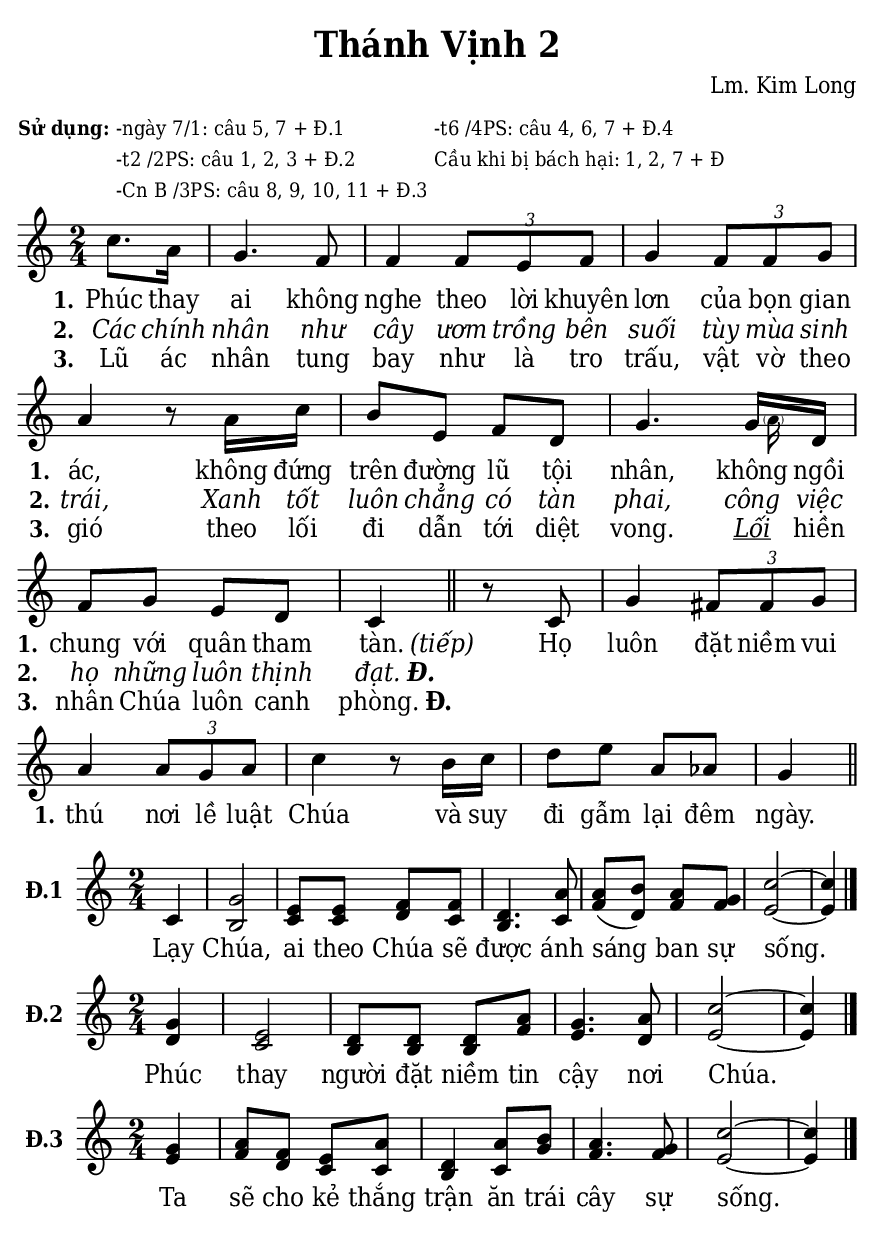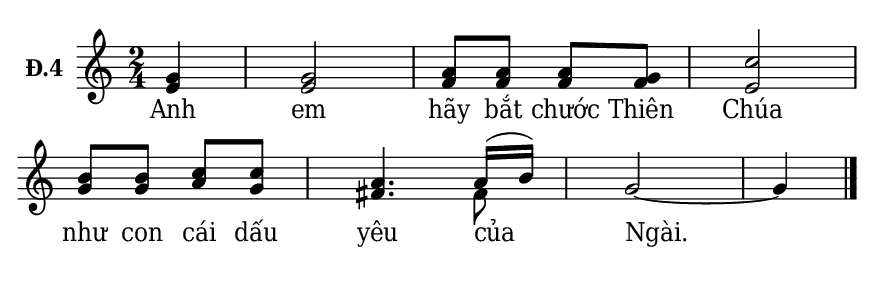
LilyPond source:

% Cài đặt chung
\version "2.22.1"
\include "english.ly"

\header {
  title = "Thánh Vịnh 2"
  composer = "Lm. Kim Long"
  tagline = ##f
}

% mã nguồn cho những chức năng chưa hỗ trợ trong phiên bản lilypond hiện tại
% cung cấp bởi cộng đồng lilypond khi gửi email đến lilypond-user@gnu.org
% in số phiên khúc trên mỗi dòng
#(define (add-grob-definition grob-name grob-entry)
     (set! all-grob-descriptions
           (cons ((@@ (lily) completize-grob-entry)
                  (cons grob-name grob-entry))
                 all-grob-descriptions)))

#(add-grob-definition
    'StanzaNumberSpanner
    `((direction . ,LEFT)
      (font-series . bold)
      (padding . 1.0)
      (side-axis . ,X)
      (stencil . ,ly:text-interface::print)
      (X-offset . ,ly:side-position-interface::x-aligned-side)
      (Y-extent . ,grob::always-Y-extent-from-stencil)
      (meta . ((class . Spanner)
               (interfaces . (font-interface
                              side-position-interface
                              stanza-number-interface
                              text-interface))))))

\layout {
    \context {
      \Global
      \grobdescriptions #all-grob-descriptions
    }
    \context {
      \Score
      \remove Stanza_number_align_engraver
      \consists
        #(lambda (context)
           (let ((texts '())
                 (syllables '()))
             (make-engraver
              (acknowledgers
               ((stanza-number-interface engraver grob source-engraver)
                  (set! texts (cons grob texts)))
               ((lyric-syllable-interface engraver grob source-engraver)
                  (set! syllables (cons grob syllables))))
              ((stop-translation-timestep engraver)
                 (for-each
                  (lambda (text)
                    (for-each
                     (lambda (syllable)
                       (ly:pointer-group-interface::add-grob
                        text
                        'side-support-elements
                        syllable))
                     syllables))
                  texts)
                 (set! syllables '())))))
    }
    \context {
      \Lyrics
      \remove Stanza_number_engraver
      \consists
        #(lambda (context)
           (let ((text #f)
                 (last-stanza #f))
             (make-engraver
              ((process-music engraver)
                 (let ((stanza (ly:context-property context 'stanza #f)))
                   (if (and stanza (not (equal? stanza last-stanza)))
                       (let ((column (ly:context-property context
'currentCommandColumn)))
                         (set! last-stanza stanza)
                         (if text
                             (ly:spanner-set-bound! text RIGHT column))
                         (set! text (ly:engraver-make-grob engraver
'StanzaNumberSpanner '()))
                         (ly:grob-set-property! text 'text stanza)
                         (ly:spanner-set-bound! text LEFT column)))))
              ((finalize engraver)
                 (if text
                     (let ((column (ly:context-property context
'currentCommandColumn)))
                       (ly:spanner-set-bound! text RIGHT column)))))))
      \override StanzaNumberSpanner.horizon-padding = 10000
    }
}

stanzaReminderOff =
  \temporary \override StanzaNumberSpanner.after-line-breaking =
     #(lambda (grob)
        ;; Can be replaced with (not (first-broken-spanner? grob)) in 2.23.
        (if (let ((siblings (ly:spanner-broken-into (ly:grob-original grob))))
              (and (pair? siblings)
                   (not (eq? grob (car siblings)))))
            (ly:grob-suicide! grob)))

stanzaReminderOn = \undo \stanzaReminderOff
% kết thúc mã nguồn

% Nhạc
nhacPhanMot = \relative c'' {
  \key c \major
  \time 2/4
  \partial 4 c8. a16 |
  g4. f8 |
  f4 \tuplet 3/2 { f8 e f } |
  g4 \tuplet 3/2 { f8 f g } |
  a4 r8 a16 c |
  b8 e, f d |
  g4.
  <<
    {
      \voiceOne
      g16
    }
    \new Voice = "splitpart" {
      \voiceTwo
      \once \override NoteColumn.force-hshift = #2.5
      \tweak font-size #-2
      \parenthesize
      a16
    }
  >>
  \oneVoice
  \once \stemUp d, |
  f8 g e d |
  c4 \bar "||"
  
  \partial 4 r8 c |
  g'4 \tuplet 3/2 { fs8 fs g } | \break
  a4 \tuplet 3/2 { a8 g a } |
  c4 r8 b16 c |
  d8 e a, af |
  g4 \bar "||"
}

nhacPhanHai = \relative c' {
  \key c \major
  \time 2/4
  \partial 4 c4 |
  <<
    {
      g'2 |
      e8 e f f |
      d4. a'8 |
      a (b) a g |
      c2 ~ |
      c4 \bar "|."
    }
    {
      b,2 |
      c8 c d c |
      b4. c8 |
      f (d) f f |
      e2 ~ |
      e4
    }
  >>
}

nhacPhanBa = \relative c'' {
  \key c \major
  \time 2/4
  \partial 4
  <<
    {
      g4 |
      e2 |
      d8 d d a' |
      g4. a8 |
      c2 ~ |
      c4 \bar "|."
    }
    {
      d,4 |
      c2 |
      b8 b b f' |
      e4. d8 |
      e2 ~ |
      e4
    }
  >>
}

nhacPhanBon = \relative c'' {
  \key c \major
  \time 2/4
  \partial 4
  <<
    {
      g4 |
      a8 f e a |
      d,4 a'8 b |
      a4. g8 |
      c2 ~ |
      c4 \bar "|."
    }
    {
      e,4 |
      f8 d c c |
      b4 c8 g' |
      f4. f8 |
      e2 ~ |
      e4
    }
  >>
}

nhacPhanNam = \relative c'' {
  \key c \major
  \time 2/4
  \partial 4
  <<
    {
      g4 |
      g2 |
      a8 a a g |
      c2 |
      b8 b c c |
      a4.
    }
    {
      e4 |
      e2 |
      f8 f f f |
      e2 |
      g8 g a g |
      fs4.
    }
  >>
  <<
    {
      \voiceOne
      a16 (b)
    }
    \new Voice = "splitpart" {
      \voiceTwo
      fs8
    }
  >>
  \oneVoice
  g2 ~ |
  g4 \bar "|."
}

% Lời
loiPhanMot = \lyricmode {
  <<
    {
      \set stanza = "1."
      Phúc thay ai không nghe theo lời khuyên lơn của bọn gian ác,
      không đứng trên đường lũ tội nhân,
      không ngồi chung với quân tham
	    \tweak extra-offset #'(4 . 0)
      \markup { "tàn." \italic "(tiếp)" }
      Họ luôn đặt niềm vui thú nơi lề luật Chúa
      và suy đi gẫm lại đêm ngày.
    }
    \new Lyrics {
	    \set associatedVoice = "beSop"
	    \set stanza = "2."
      \override Lyrics.LyricText.font-shape = #'italic
	    Các chính nhân như cây ươm trồng bên suối
	    tùy mùa sinh trái,
	    Xanh tốt luôn chẳng có tàn phai,
	    công việc họ những luôn thịnh
	    \tweak extra-offset #'(2 . 0)
      \markup { "đạt." \bold "Đ." }
    }
    \new Lyrics {
	    \set associatedVoice = "beSop"
	    \set stanza = "3."
	    Lũ ác nhân tung bay như là tro trấu,
	    vật vờ theo gió theo lối đi dẫn tới diệt vong.
	    \markup { \italic \underline "Lối" }
	    hiền nhân Chúa luôn canh
	    \tweak extra-offset #'(2 . 0)
      \markup { "phòng." \bold "Đ." }
    }
  >>
}

loiPhanHai = \lyricmode {
  Lạy Chúa, ai theo Chúa sẽ được ánh sáng ban sự sống.
}

loiPhanBa = \lyricmode {
  Phúc thay người đặt niềm tin cậy nơi Chúa.
}

loiPhanBon = \lyricmode {
  Ta sẽ cho kẻ thắng trận ăn trái cây sự sống.
}

loiPhanNam = \lyricmode {
  Anh em hãy bắt chước Thiên Chúa như con cái dấu yêu của Ngài.
}

% Dàn trang
\paper {
  #(set-paper-size "a5")
  top-margin = 3\mm
  bottom-margin = 3\mm
  left-margin = 3\mm
  right-margin = 3\mm
  indent = #0
  #(define fonts
	 (make-pango-font-tree "Deja Vu Serif Condensed"
	 		       "Deja Vu Serif Condensed"
			       "Deja Vu Serif Condensed"
			       (/ 20 20)))
  print-page-number = ##f
}

\markup {
  \vspace #1
  %\fill-line {
    \column {
      \left-align {
        \line { \bold \small "Sử dụng:" }
      }
    }
    \column {
      \left-align {
        \line { \small "-ngày 7/1: câu 5, 7 + Đ.1" }
        \line { \small "-t2 /2PS: câu 1, 2, 3 + Đ.2" }
        \line { \small "-Cn B /3PS: câu 8, 9, 10, 11 + Đ.3" }
      }
    }
    \column {
      \left-align {
        \line { \small "-t6 /4PS: câu 4, 6, 7 + Đ.4" }
        \line { \small "Cầu khi bị bách hại: 1, 2, 7 + Đ" }
      }
    }
  %}
}

\score {
  <<
    \new Staff <<
        \clef treble
        \new Voice = beSop {
          \nhacPhanMot
        }
      \new Lyrics \lyricsto beSop \loiPhanMot
    >>
  >>
  \layout {
    \override Lyrics.LyricSpace.minimum-distance = #0.5
    \override Score.BarNumber.break-visibility = ##(#f #f #f)
    \override Score.SpacingSpanner.uniform-stretching = ##t
    ragged-last = ##f
  }
}

\score {
  <<
    \new Staff \with {
      instrumentName = \markup { \bold "Đ.1" }} <<
        \clef treble
        \new Voice = beSop {
          \nhacPhanHai
        }
      \new Lyrics \lyricsto beSop \loiPhanHai
    >>
  >>
  \layout {
    indent = 10
    \override Lyrics.LyricSpace.minimum-distance = #0.8
    \override Score.BarNumber.break-visibility = ##(#f #f #f)
    \override Score.SpacingSpanner.uniform-stretching = ##t
    ragged-last = ##f
  }
}

\score {
  <<
    \new Staff \with {
      instrumentName = \markup { \bold "Đ.2" }} <<
        \clef treble
        \new Voice = beSop {
          \nhacPhanBa
        }
      \new Lyrics \lyricsto beSop \loiPhanBa
    >>
  >>
  \layout {
    indent = 10
    \override Lyrics.LyricSpace.minimum-distance = #0.8
    \override Score.BarNumber.break-visibility = ##(#f #f #f)
    \override Score.SpacingSpanner.uniform-stretching = ##t
    ragged-last = ##f
  }
}

\score {
  <<
    \new Staff \with {
      instrumentName = \markup { \bold "Đ.3" }} <<
        \clef treble
        \new Voice = beSop {
          \nhacPhanBon
        }
      \new Lyrics \lyricsto beSop \loiPhanBon
    >>
  >>
  \layout {
    indent = 10
    \override Lyrics.LyricSpace.minimum-distance = #0.8
    \override Score.BarNumber.break-visibility = ##(#f #f #f)
    \override Score.SpacingSpanner.uniform-stretching = ##t
    ragged-last = ##f
  }
}

\score {
  <<
    \new Staff \with {
      instrumentName = \markup { \bold "Đ.4" }} <<
        \clef treble
        \new Voice = beSop {
          \nhacPhanNam
        }
      \new Lyrics \lyricsto beSop \loiPhanNam
    >>
  >>
  \layout {
    indent = 10
    \override Lyrics.LyricSpace.minimum-distance = #0.8
    \override Score.BarNumber.break-visibility = ##(#f #f #f)
    \override Score.SpacingSpanner.uniform-stretching = ##t
    ragged-last = ##f
  }
}
